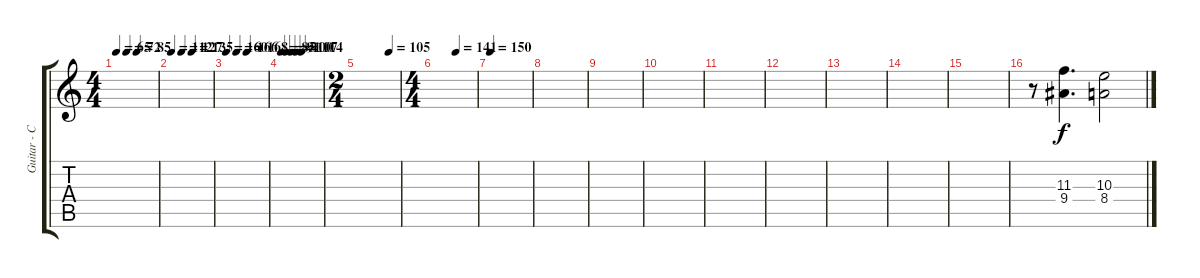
\track ("Guitar - Center" "Guitar - C") {instrument distortionguitar}
\staff {score tabs}
\tuning (Eb4 Bb3 Gb3 Db3 Ab2 Db2) {hide}
\ts (4 4)
\tempo 65
\tempo (72 0.25)
\tempo (85 0.5)
\clef g2
\ks c
|
\tempo 112
\tempo (127 0.25)
\tempo (135 0.5)
|
\tempo 160
\tempo (166 0.25)
\tempo (168 0.5)
|
\tempo 85
\tempo (91 0.125)
\tempo (100 0.25)
\tempo (107 0.375)
\tempo (114 0.5)
|
\ts (2 4)
\tempo (105 0.75)
|
\ts (4 4)
\tempo (141 0.5)
|
\tempo 150
|
|
|
|
|
|
|
|
|
r.8 (11.3 9.4).4{d} (10.3 8.4).2
